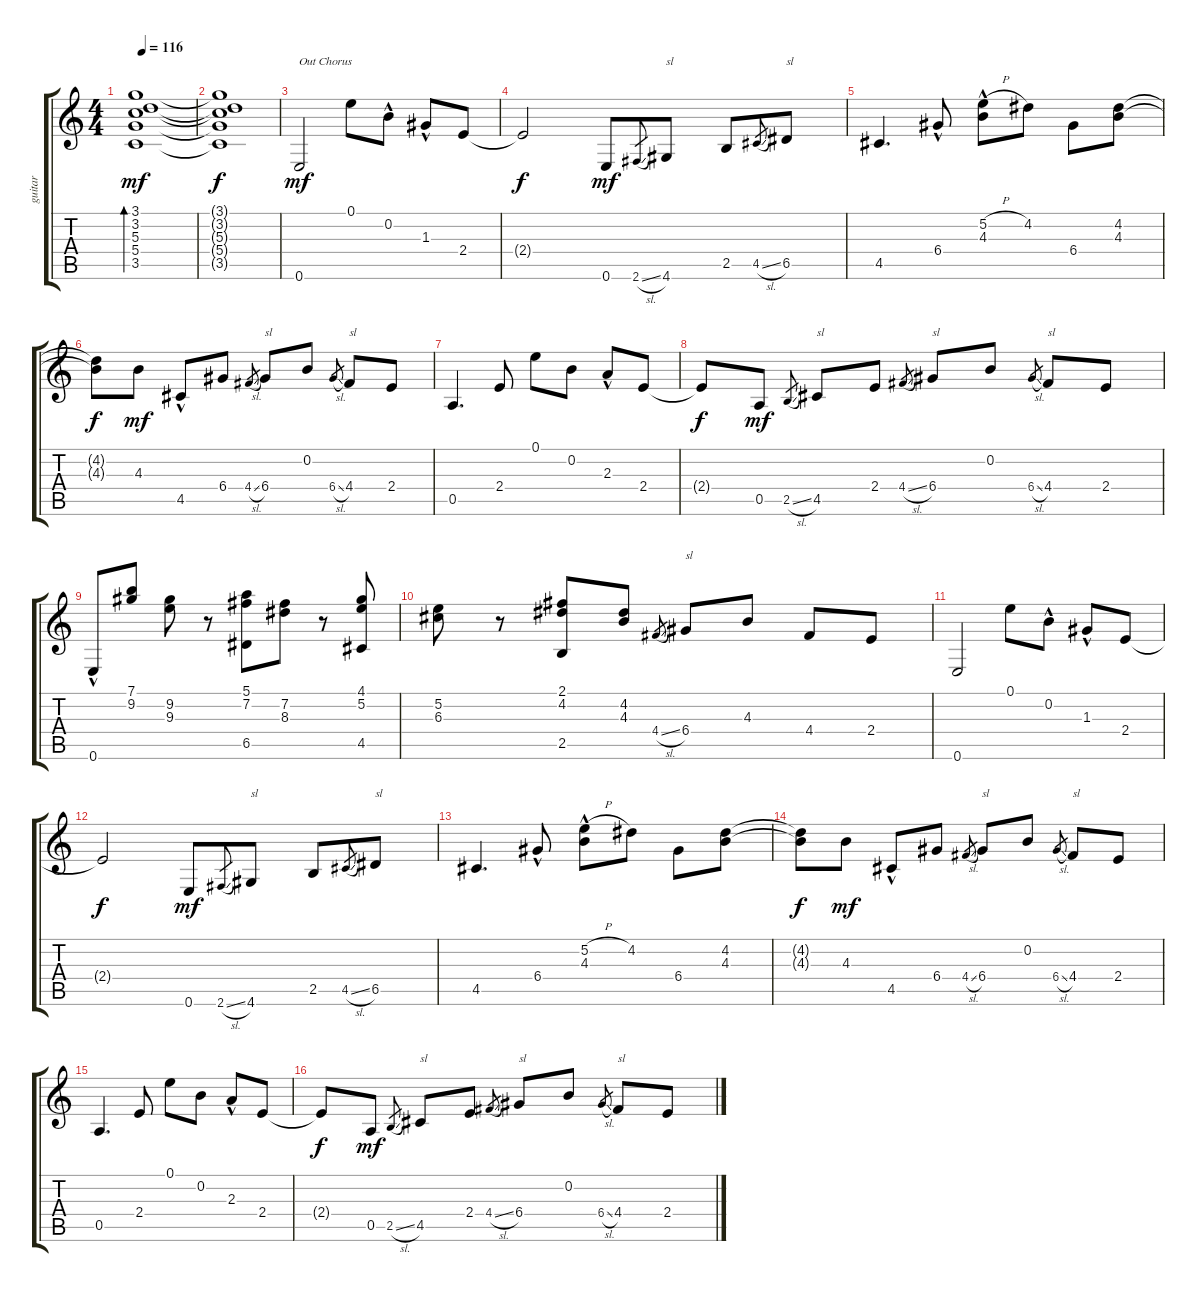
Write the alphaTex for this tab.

\track ("guitar" "guitar") {instrument acousticguitarnylon}
\staff {score tabs}
\tuning (E4 B3 G3 D3 A2 E2) {hide}
\ts (4 4)
\tempo 116
\clef g2
\ks c
(3.1 3.2 5.3 5.4 3.5).1{bd 240 dy mf} |
(3.1{t} 3.2{t} 5.3{t} 5.4{t} 3.5{t}).1{dy f} |
0.6.2{txt "Out Chorus " dy mf} 0.1.8 0.2{hac}.8 1.3{hac}.8 2.4.8 |
2.4{t}.2{dy f} 0.6.8{dy mf} 2.6{sl}.8{gr} 4.6.8{txt "sl"} 2.5.8 4.5{sl}.8{gr} 6.5.8{txt "sl"} |
4.5.4{d} 6.4{hac}.8 (5.2{h} 4.3{hac}).8 4.2.8 6.4.8 (4.2 4.3).8 |
(4.2{t} 4.3{t}).8{dy f} 4.3.8{dy mf} 4.5{hac}.8 6.4.8 4.4{sl}.8{gr} 6.4.8{txt "sl"} 0.2.8 6.4{sl}.8{gr} 4.4.8{txt "sl"} 2.4.8 |
0.5.4{d} 2.4.8 0.1.8 0.2.8 2.3{hac}.8 2.4.8 |
2.4{t}.8{dy f} 0.5.8{dy mf} 2.5{sl}.8{gr} 4.5.8{txt "sl"} 2.4.8 4.4{sl}.8{gr} 6.4.8{txt "sl"} 0.2.8 6.4{sl}.8{gr} 4.4.8{txt "sl"} 2.4.8 |
0.6{hac}.8{txt " "} (7.1 9.2).8 (9.2 9.3).8 r.8 (5.1 7.2 6.5).8 (7.2 8.3).8 r.8 (4.1 5.2 4.5).8 |
(5.2 6.3).8 r.8 (2.1 4.2 2.5).8 (4.2 4.3).8 4.4{sl}.8{gr} 6.4.8{txt "sl"} 4.3.8 4.4.8 2.4.8 |
0.6.2{txt " "} 0.1.8 0.2{hac}.8 1.3{hac}.8 2.4.8 |
2.4{t}.2{dy f} 0.6.8{dy mf} 2.6{sl}.8{gr} 4.6.8{txt "sl"} 2.5.8 4.5{sl}.8{gr} 6.5.8{txt "sl"} |
4.5.4{d} 6.4{hac}.8 (5.2{h} 4.3{hac}).8 4.2.8 6.4.8 (4.2 4.3).8 |
(4.2{t} 4.3{t}).8{dy f} 4.3.8{dy mf} 4.5{hac}.8 6.4.8 4.4{sl}.8{gr} 6.4.8{txt "sl"} 0.2.8 6.4{sl}.8{gr} 4.4.8{txt "sl"} 2.4.8 |
0.5.4{d} 2.4.8 0.1.8 0.2.8 2.3{hac}.8 2.4.8 |
2.4{t}.8{dy f} 0.5.8{dy mf} 2.5{sl}.8{gr} 4.5.8{txt "sl"} 2.4.8 4.4{sl}.8{gr} 6.4.8{txt "sl"} 0.2.8 6.4{sl}.8{gr} 4.4.8{txt "sl"} 2.4.8
